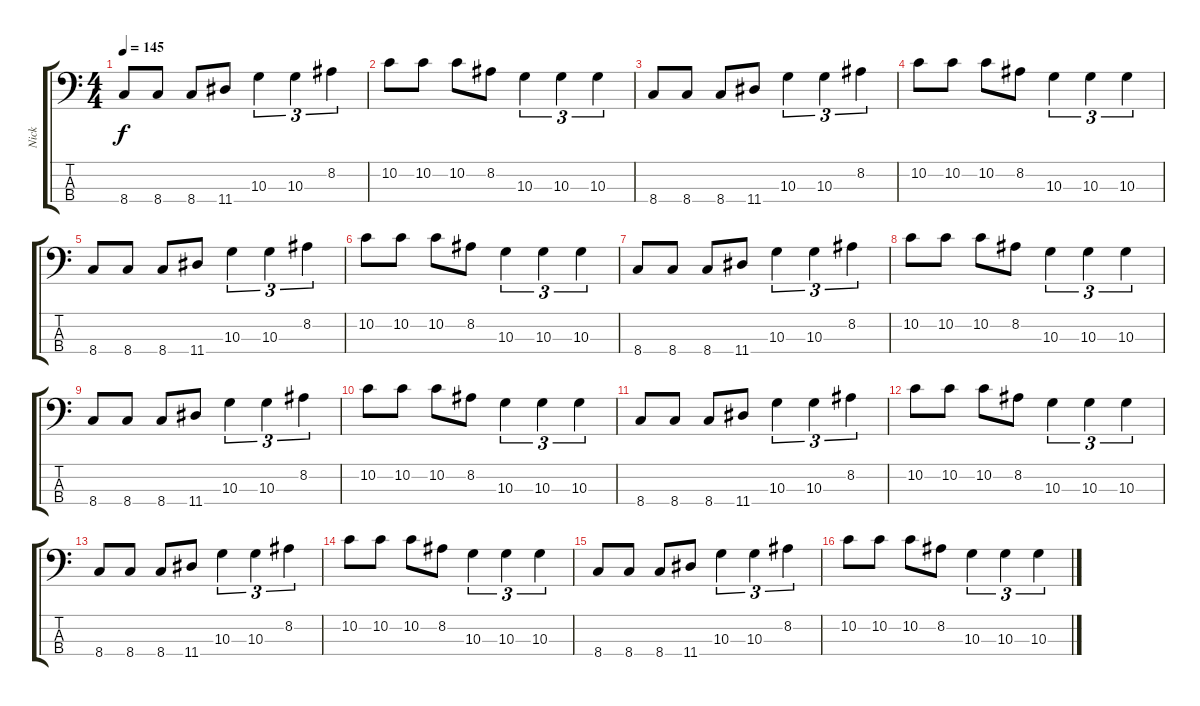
\track ("Nick" "Nick") {instrument electricbasspick}
\staff {score tabs}
\tuning (G2 D2 A1 E1) {hide}
\ts (4 4)
\tempo 145
\clef f4
\ks c
8.4.8{dy f} 8.4.8 8.4.8 11.4.8 10.3.4{tu (3 2)} 10.3.4{tu (3 2)} 8.2.4{tu (3 2)} |
10.2.8 10.2.8 10.2.8 8.2.8 10.3.4{tu (3 2)} 10.3.4{tu (3 2)} 10.3.4{tu (3 2)} |
8.4.8 8.4.8 8.4.8 11.4.8 10.3.4{tu (3 2)} 10.3.4{tu (3 2)} 8.2.4{tu (3 2)} |
10.2.8 10.2.8 10.2.8 8.2.8 10.3.4{tu (3 2)} 10.3.4{tu (3 2)} 10.3.4{tu (3 2)} |
8.4.8 8.4.8 8.4.8 11.4.8 10.3.4{tu (3 2)} 10.3.4{tu (3 2)} 8.2.4{tu (3 2)} |
10.2.8 10.2.8 10.2.8 8.2.8 10.3.4{tu (3 2)} 10.3.4{tu (3 2)} 10.3.4{tu (3 2)} |
8.4.8 8.4.8 8.4.8 11.4.8 10.3.4{tu (3 2)} 10.3.4{tu (3 2)} 8.2.4{tu (3 2)} |
10.2.8 10.2.8 10.2.8 8.2.8 10.3.4{tu (3 2)} 10.3.4{tu (3 2)} 10.3.4{tu (3 2)} |
8.4.8 8.4.8 8.4.8 11.4.8 10.3.4{tu (3 2)} 10.3.4{tu (3 2)} 8.2.4{tu (3 2)} |
10.2.8 10.2.8 10.2.8 8.2.8 10.3.4{tu (3 2)} 10.3.4{tu (3 2)} 10.3.4{tu (3 2)} |
8.4.8 8.4.8 8.4.8 11.4.8 10.3.4{tu (3 2)} 10.3.4{tu (3 2)} 8.2.4{tu (3 2)} |
10.2.8 10.2.8 10.2.8 8.2.8 10.3.4{tu (3 2)} 10.3.4{tu (3 2)} 10.3.4{tu (3 2)} |
8.4.8 8.4.8 8.4.8 11.4.8 10.3.4{tu (3 2)} 10.3.4{tu (3 2)} 8.2.4{tu (3 2)} |
10.2.8 10.2.8 10.2.8 8.2.8 10.3.4{tu (3 2)} 10.3.4{tu (3 2)} 10.3.4{tu (3 2)} |
8.4.8 8.4.8 8.4.8 11.4.8 10.3.4{tu (3 2)} 10.3.4{tu (3 2)} 8.2.4{tu (3 2)} |
10.2.8 10.2.8 10.2.8 8.2.8 10.3.4{tu (3 2)} 10.3.4{tu (3 2)} 10.3.4{tu (3 2)}
